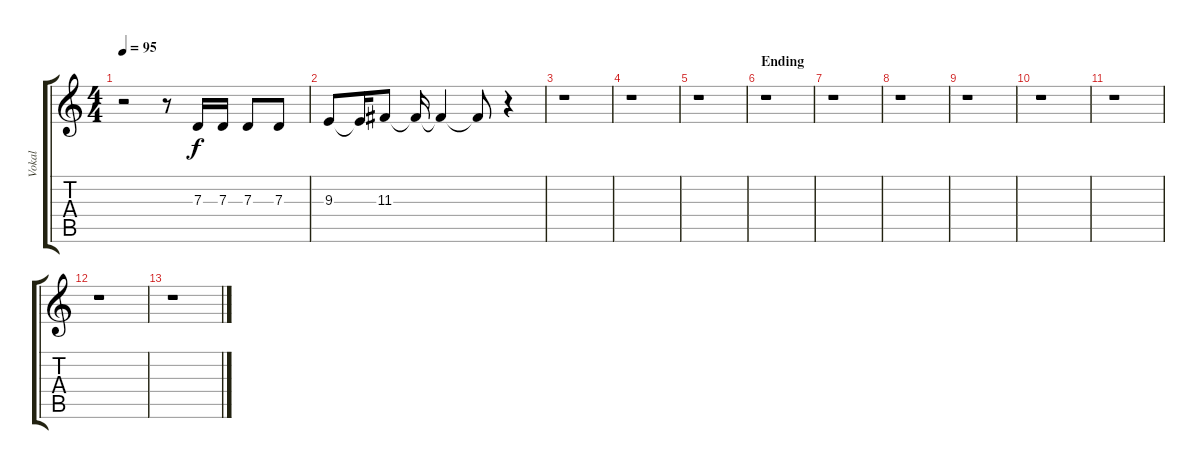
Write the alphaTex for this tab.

\track ("Vokal" "Vokal") {instrument brasssection}
\staff {score tabs}
\tuning (E4 B3 G3 D3 A2 E2) {hide}
\ts (4 4)
\tempo 95
\clef g2
\ks c
r.2{dy f} r.8 7.3.16 7.3.16 7.3.8 7.3.8 |
9.3.8 9.3{t}.16 11.3.8 11.3{t}.16 11.3{t}.4 11.3{t}.8 r.4 |
r.1 |
r.1 |
r.1 |
\section ("" "Ending")
r.1 |
r.1 |
r.1 |
r.1 |
r.1 |
r.1 |
r.1 |
r.1
